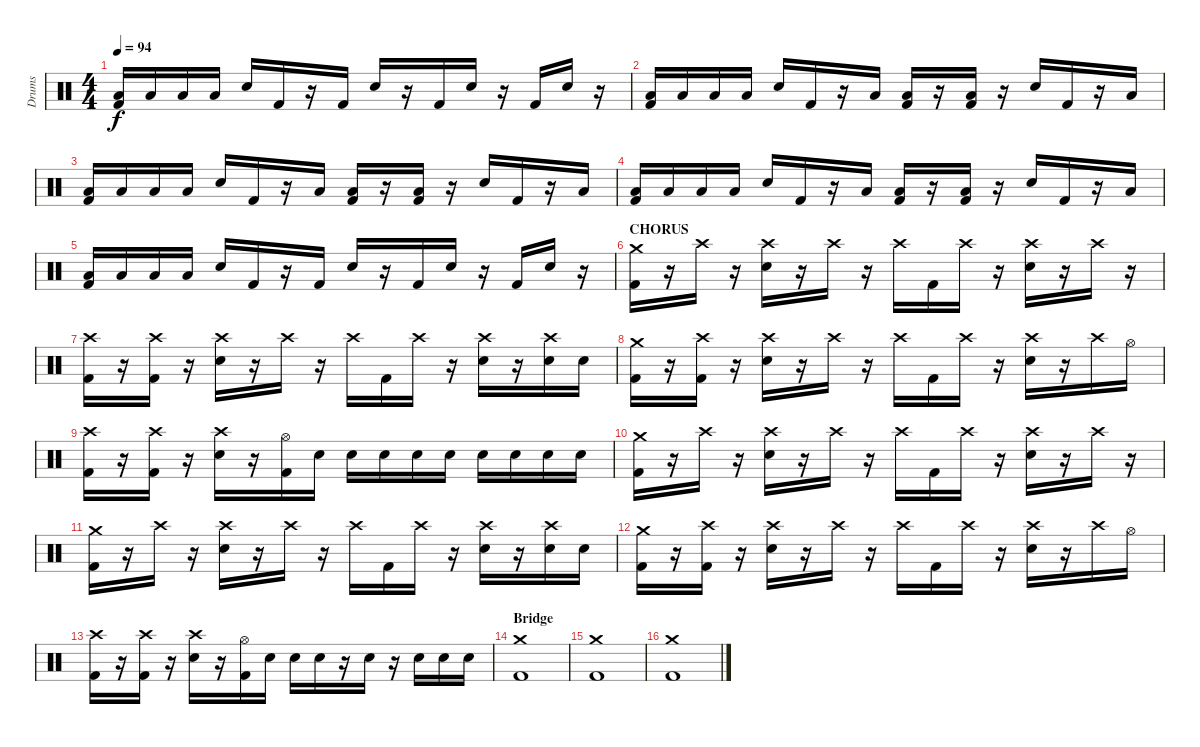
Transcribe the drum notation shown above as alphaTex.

\track ("Drums" "Drums") {instrument percussion}
\staff {score}
\articulation defaults
\ts (4 4)
\tempo 94
\clef neutral
\ks c
("Low Floor Tom (hit)" "Kick (hit) 2").16{dy f} "Low Floor Tom (hit)".16 "Low Floor Tom (hit)".16 "Low Floor Tom (hit)".16 "Electric Snare (hit)".16 "Kick (hit) 2".16 r.16 "Kick (hit) 2".16 "Electric Snare (hit)".16 r.16 "Kick (hit) 2".16 "Electric Snare (hit)".16 r.16 "Kick (hit) 2".16 "Electric Snare (hit)".16 r.16 |
("Low Floor Tom (hit)" "Kick (hit) 2").16 "Low Floor Tom (hit)".16 "Low Floor Tom (hit)".16 "Low Floor Tom (hit)".16 "Electric Snare (hit)".16 "Kick (hit) 2".16 r.16 "Low Tom (hit)".16 ("Low Floor Tom (hit)" "Kick (hit) 2").16 r.16 ("Low Floor Tom (hit)" "Kick (hit) 2").16 r.16 "Electric Snare (hit)".16 "Kick (hit) 2".16 r.16 "Low Tom (hit)".16 |
("Low Floor Tom (hit)" "Kick (hit) 2").16 "Low Floor Tom (hit)".16 "Low Floor Tom (hit)".16 "Low Floor Tom (hit)".16 "Electric Snare (hit)".16 "Kick (hit) 2".16 r.16 "Low Tom (hit)".16 ("Low Floor Tom (hit)" "Kick (hit) 2").16 r.16 ("Low Floor Tom (hit)" "Kick (hit) 2").16 r.16 "Electric Snare (hit)".16 "Kick (hit) 2".16 r.16 "Low Tom (hit)".16 |
("Low Floor Tom (hit)" "Kick (hit) 2").16 "Low Floor Tom (hit)".16 "Low Floor Tom (hit)".16 "Low Floor Tom (hit)".16 "Electric Snare (hit)".16 "Kick (hit) 2".16 r.16 "Low Tom (hit)".16 ("Low Floor Tom (hit)" "Kick (hit) 2").16 r.16 ("Low Floor Tom (hit)" "Kick (hit) 2").16 r.16 "Electric Snare (hit)".16 "Kick (hit) 2".16 r.16 "Low Tom (hit)".16 |
("Low Floor Tom (hit)" "Kick (hit) 2").16 "Low Floor Tom (hit)".16 "Low Floor Tom (hit)".16 "Low Floor Tom (hit)".16 "Electric Snare (hit)".16 "Kick (hit) 2".16 r.16 "Kick (hit) 2".16 "Electric Snare (hit)".16 r.16 "Kick (hit) 2".16 "Electric Snare (hit)".16 r.16 "Kick (hit) 2".16 "Electric Snare (hit)".16 r.16 |
\section ("" "CHORUS")
("Crash medium (hit)" "Kick (hit) 2").16 r.16 "Crash high (hit)".16 r.16 ("Crash high (hit)" "Electric Snare (hit)").16 r.16 "Crash high (hit)".16 r.16 "Crash high (hit)".16 "Kick (hit) 2".16 "Crash high (hit)".16 r.16 ("Crash high (hit)" "Electric Snare (hit)").16 r.16 "Crash high (hit)".16 r.16 |
("Crash high (hit)" "Kick (hit) 2").16 r.16 ("Crash high (hit)" "Kick (hit) 2").16 r.16 ("Crash high (hit)" "Electric Snare (hit)").16 r.16 "Crash high (hit)".16 r.16 "Crash high (hit)".16 "Kick (hit) 2".16 "Crash high (hit)".16 r.16 ("Crash high (hit)" "Electric Snare (hit)").16 r.16 ("Crash high (hit)" "Electric Snare (hit)").16 "Electric Snare (hit)".16 |
("Crash medium (hit)" "Kick (hit) 2").16 r.16 ("Crash high (hit)" "Kick (hit) 2").16 r.16 ("Crash high (hit)" "Electric Snare (hit)").16 r.16 "Crash high (hit)".16 r.16 "Crash high (hit)".16 "Kick (hit) 2".16 "Crash high (hit)".16 r.16 ("Crash high (hit)" "Electric Snare (hit)").16 r.16 "Crash high (hit)".16 "Hi-Hat (open)".16 |
("Crash high (hit)" "Kick (hit) 2").16 r.16 ("Crash high (hit)" "Kick (hit) 2").16 r.16 ("Crash high (hit)" "Electric Snare (hit)").16 r.16 ("Hi-Hat (open)" "Kick (hit) 2").16 "Electric Snare (hit)".16 "Electric Snare (hit)".16 "Electric Snare (hit)".16 "Electric Snare (hit)".16 "Electric Snare (hit)".16 "Electric Snare (hit)".16 "Electric Snare (hit)".16 "Electric Snare (hit)".16 "Electric Snare (hit)".16 |
("Crash medium (hit)" "Kick (hit) 2").16 r.16 "Crash high (hit)".16 r.16 ("Crash high (hit)" "Electric Snare (hit)").16 r.16 "Crash high (hit)".16 r.16 "Crash high (hit)".16 "Kick (hit) 2".16 "Crash high (hit)".16 r.16 ("Crash high (hit)" "Electric Snare (hit)").16 r.16 "Crash high (hit)".16 r.16 |
("Crash medium (hit)" "Kick (hit) 2").16 r.16 "Crash high (hit)".16 r.16 ("Crash high (hit)" "Electric Snare (hit)").16 r.16 "Crash high (hit)".16 r.16 "Crash high (hit)".16 "Kick (hit) 2".16 "Crash high (hit)".16 r.16 ("Crash high (hit)" "Electric Snare (hit)").16 r.16 ("Crash high (hit)" "Electric Snare (hit)").16 "Electric Snare (hit)".16 |
("Crash medium (hit)" "Kick (hit) 2").16 r.16 ("Crash high (hit)" "Kick (hit) 2").16 r.16 ("Crash high (hit)" "Electric Snare (hit)").16 r.16 "Crash high (hit)".16 r.16 "Crash high (hit)".16 "Kick (hit) 2".16 "Crash high (hit)".16 r.16 ("Crash high (hit)" "Electric Snare (hit)").16 r.16 "Crash high (hit)".16 "Hi-Hat (open)".16 |
("Crash high (hit)" "Kick (hit) 2").16 r.16 ("Crash high (hit)" "Kick (hit) 2").16 r.16 ("Crash high (hit)" "Electric Snare (hit)").16 r.16 ("Hi-Hat (open)" "Kick (hit) 2").16 "Electric Snare (hit)".16 "Electric Snare (hit)".16 "Electric Snare (hit)".16 r.16 "Electric Snare (hit)".16 r.16 "Electric Snare (hit)".16 "Electric Snare (hit)".16 "Electric Snare (hit)".16 |
\section ("" "Bridge")
("Crash medium (hit)" "Kick (hit) 2").1 |
("Crash medium (hit)" "Kick (hit) 2").1 |
("Crash medium (hit)" "Kick (hit) 2").1
